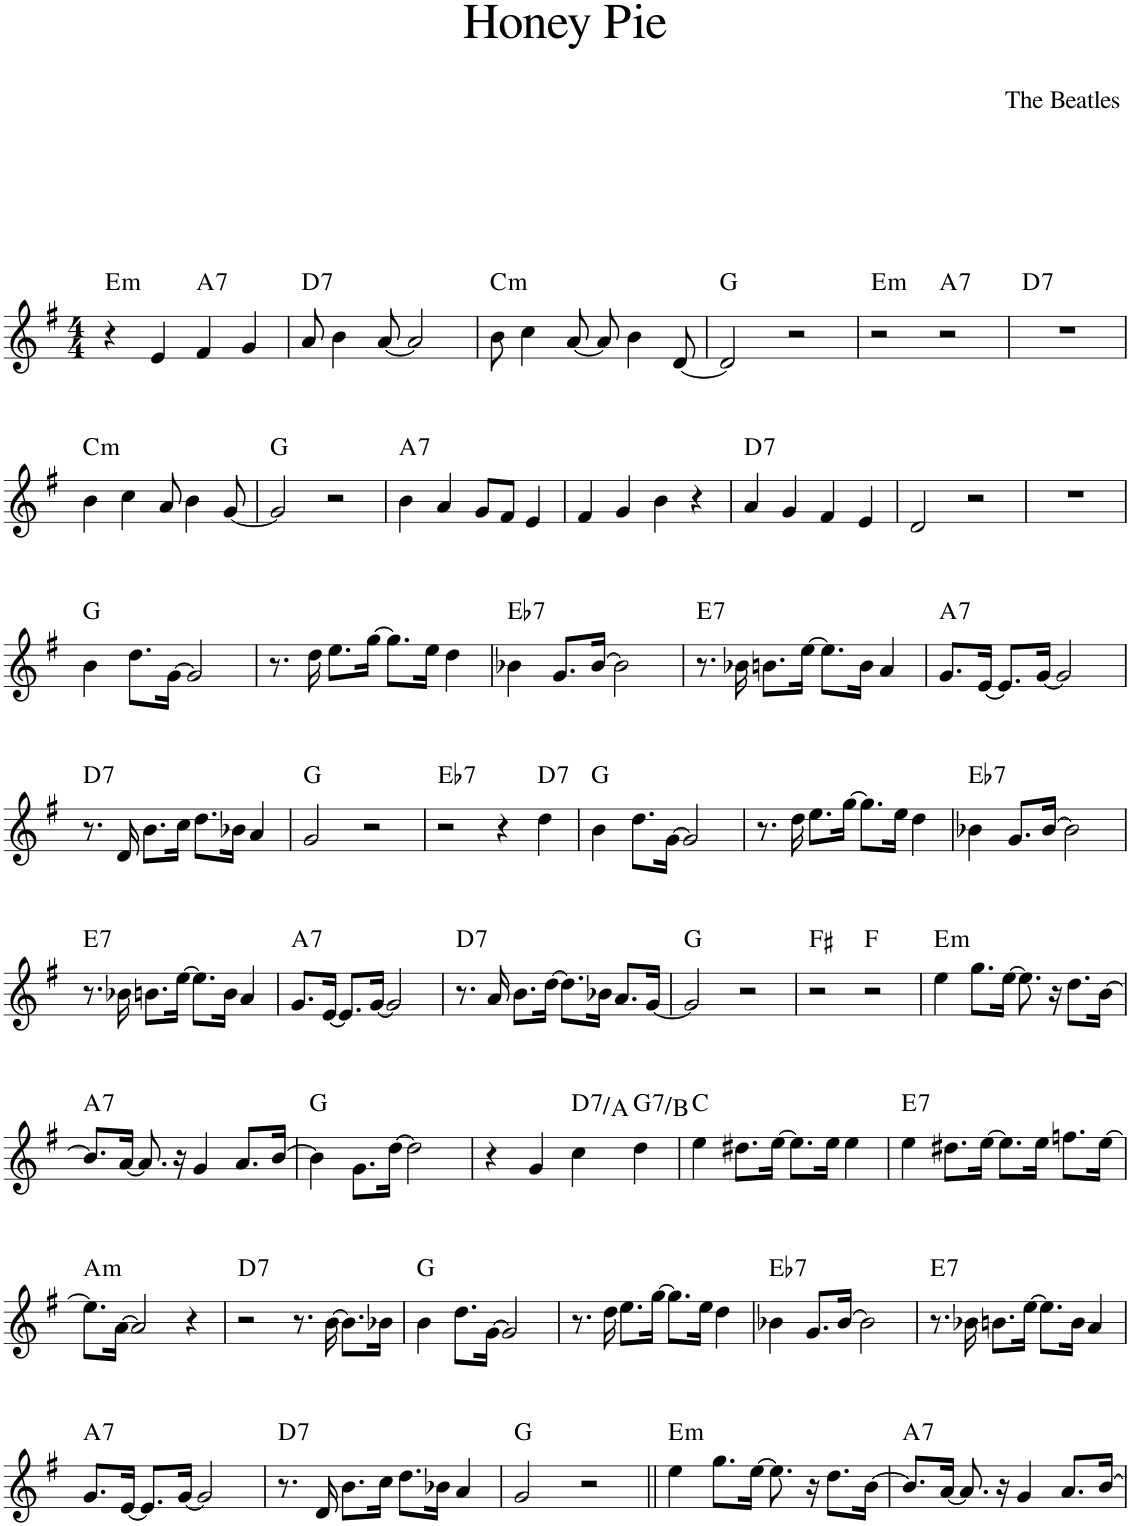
**kern	**harte
*part1	*part1
*staff1	*
*I"Piano	*
*I'Pno.	*
*clefG2	*
*k[f#]	*
*M4/4	*
=1	=1
!	!LO:H:kt=m
4r	E:min
4e/	.
!	!LO:H:kt=7
4f#/	A:7
4g/	.
=2	=2
!	!LO:H:kt=7
8a/	D:7
4b\	.
[8a/	.
2a/]	.
=3	=3
!	!LO:H:kt=m
8b\	C:min
4cc\	.
[8a/	.
8a/]	.
4b\	.
[8d/	.
=4	=4
2d/]	G:maj
2r	.
=5	=5
!	!LO:H:kt=m
2r	E:min
!	!LO:H:kt=7
2r	A:7
=6	=6
!	!LO:H:kt=7
1r	D:7
!!LO:LB:g=z
=7	=7
!	!LO:H:kt=m
4b\	C:min
4cc\	.
8a/	.
4b\	.
[8g/	.
=8	=8
2g/]	G:maj
2r	.
=9	=9
!	!LO:H:kt=7
4b\	A:7
4a/	.
8g/L	.
8f#/J	.
4e/	.
=10	=10
4f#/	.
4g/	.
4b\	.
4r	.
=11	=11
!	!LO:H:kt=7
4a/	D:7
4g/	.
4f#/	.
4e/	.
=12	=12
2d/	.
2r	.
=13	=13
1r	.
!!LO:LB:g=z
=14	=14
4b\	G:maj
8.dd\L	.
[16g\Jk	.
2g/]	.
=15	=15
8.r	.
16dd\	.
8.ee\L	.
[16gg\Jk	.
8.gg\L]	.
16ee\Jk	.
4dd\	.
=16	=16
!	!LO:H:kt=7
4b-X\	Eb:7
8.g/L	.
[16b-/Jk	.
2b-\]	.
=17	=17
!	!LO:H:kt=7
8.r	E:7
16b-X\	.
8.bn\L	.
[16ee\Jk	.
8.ee\L]	.
16b\Jk	.
4a/	.
=18	=18
!	!LO:H:kt=7
8.g/L	A:7
[16e/Jk	.
8.e/L]	.
[16g/Jk	.
2g/]	.
!!LO:LB:g=z
=19	=19
!	!LO:H:kt=7
8.r	D:7
16d/	.
8.b\L	.
16cc\Jk	.
8.dd\L	.
16b-X\Jk	.
4a/	.
=20	=20
2g/	G:maj
2r	.
=21	=21
!	!LO:H:kt=7
2r	Eb:7
4r	.
!	!LO:H:kt=7
4dd\	D:7
=22	=22
4b\	G:maj
8.dd\L	.
[16g\Jk	.
2g/]	.
=23	=23
8.r	.
16dd\	.
8.ee\L	.
[16gg\Jk	.
8.gg\L]	.
16ee\Jk	.
4dd\	.
=24	=24
!	!LO:H:kt=7
4b-X\	Eb:7
8.g/L	.
[16b-/Jk	.
2b-\]	.
!!LO:LB:g=z
=25	=25
!	!LO:H:kt=7
8.r	E:7
16b-X\	.
8.bn\L	.
[16ee\Jk	.
8.ee\L]	.
16b\Jk	.
4a/	.
=26	=26
!	!LO:H:kt=7
8.g/L	A:7
[16e/Jk	.
8.e/L]	.
[16g/Jk	.
2g/]	.
=27	=27
!	!LO:H:kt=7
8.r	D:7
16a/	.
8.b\L	.
[16dd\Jk	.
8.dd\L]	.
16b-X\Jk	.
8.a/L	.
[16g/Jk	.
=28	=28
2g/]	G:maj
2r	.
=29	=29
2r	F#:maj
2r	F:maj
=30	=30
!	!LO:H:kt=m
4ee\	E:min
8.gg\L	.
[16ee\Jk	.
8.ee\]	.
16r	.
8.dd\L	.
[16b\Jk	.
!!LO:LB:g=z
=31	=31
!	!LO:H:kt=7
8.b/L]	A:7
[16a/Jk	.
8.a/]	.
16r	.
4g/	.
8.a/L	.
[16b/Jk	.
=32	=32
4b\]	G:maj
8.g\L	.
[16dd\Jk	.
2dd\]	.
=33	=33
4r	.
4g/	.
!	!LO:H:kt=7
4cc\	D:7/5
!	!LO:H:kt=7
4dd\	G:7/3
=34	=34
4ee\	C:maj
8.dd#X\L	.
[16ee\Jk	.
8.ee\L]	.
16ee\Jk	.
4ee\	.
=35	=35
!	!LO:H:kt=7
4ee\	E:7
8.dd#X\L	.
[16ee\Jk	.
8.ee\L]	.
16ee\Jk	.
8.ffn\L	.
[16ee\Jk	.
!!LO:LB:g=z
=36	=36
!	!LO:H:kt=m
8.ee\L]	A:min
[16a\Jk	.
2a/]	.
4r	.
=37	=37
!	!LO:H:kt=7
2r	D:7
8.r	.
[16b\	.
8.b\L]	.
16b-X\Jk	.
=38	=38
4b\	G:maj
8.dd\L	.
[16g\Jk	.
2g/]	.
=39	=39
8.r	.
16dd\	.
8.ee\L	.
[16gg\Jk	.
8.gg\L]	.
16ee\Jk	.
4dd\	.
=40	=40
!	!LO:H:kt=7
4b-X\	Eb:7
8.g/L	.
[16b-/Jk	.
2b-\]	.
=41	=41
!	!LO:H:kt=7
8.r	E:7
16b-X\	.
8.bn\L	.
[16ee\Jk	.
8.ee\L]	.
16b\Jk	.
4a/	.
!!LO:LB:g=z
=42	=42
!	!LO:H:kt=7
8.g/L	A:7
[16e/Jk	.
8.e/L]	.
[16g/Jk	.
2g/]	.
=43	=43
!	!LO:H:kt=7
8.r	D:7
16d/	.
8.b\L	.
16cc\Jk	.
8.dd\L	.
16b-X\Jk	.
4a/	.
=44	=44
2g/	G:maj
2r	.
=45||	=45||
!	!LO:H:kt=m
4ee\	E:min
8.gg\L	.
[16ee\Jk	.
8.ee\]	.
16r	.
8.dd\L	.
[16b\Jk	.
=46	=46
!	!LO:H:kt=7
8.b/L]	A:7
[16a/Jk	.
8.a/]	.
16r	.
4g/	.
8.a/L	.
[16b/Jk	.
=	=
*-	*-
